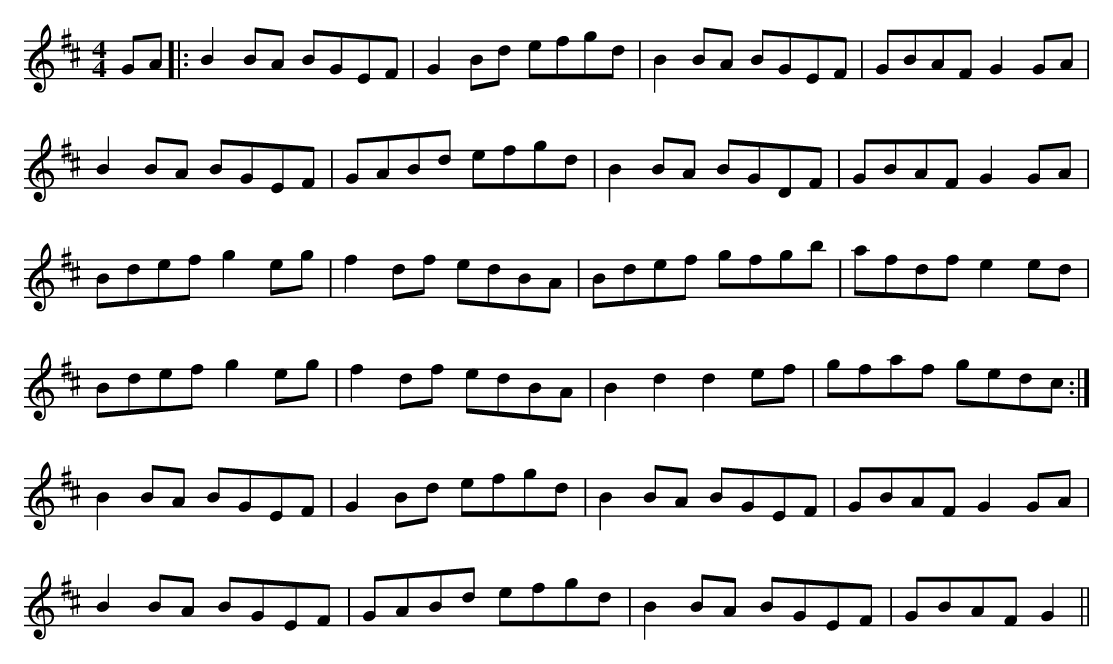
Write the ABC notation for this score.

X:1
M:4/4
K:D
GA|:B2 BA BGEF|G2 Bd efgd|B2 BA BGEF|GBAF G2GA|
B2BA BGEF|GABd efgd|B2BA BGDF|GBAF G2GA|
Bdef g2 eg|f2 df edBA|Bdef gfgb|afdf e2 ed|
Bdef g2 eg|f2 df edBA|B2d2 d2 ef|gfaf gedc:|
B2 BA BGEF|G2Bd efgd|B2BA BGEF|GBAF G2 GA|
B2BA BGEF|GABd efgd|B2BA BGEF|GBAF G2||
